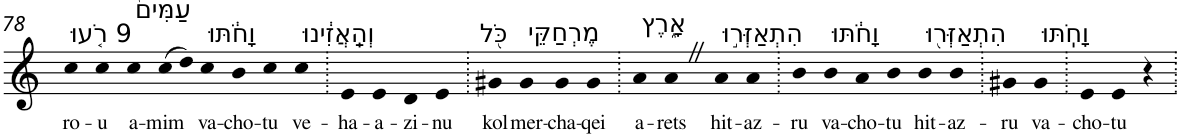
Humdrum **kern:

**kern	**text
*part1	*part1
*staff1	*staff1
*I"Piano	*
*I'Pno	*
!!LO:PB:g=z
*clefG2	*
*k[]	*
=78	=78
!LO:TX:a:t=9 רֹ֤עוּ	!
!	!LO:LY:b
4cc	ro-
!	!LO:LY:b
4cc	-u
!LO:TX:a:t=עַמִּים֙	!
!	!LO:LY:b
4cc	a-
!	!LO:LY:b
(8cc	-mim
8dd)	.
!LO:TX:a:t=וָחֹ֔תּוּ	!
!	!LO:LY:b
4cc	va-
!	!LO:LY:b
4b	-cho-
!	!LO:LY:b
4cc	-tu
!LO:TX:a:t=וְהַֽאֲזִ֔ינוּ	!
!	!LO:LY:b
4cc	ve-
=79.	=79.
!	!LO:LY:b
4e	-ha-
!	!LO:LY:b
4e	-a-
!	!LO:LY:b
4d	-zi-
!	!LO:LY:b
4e	-nu
=80.	=80.
!LO:TX:a:t=כֹּ֖ל	!
!	!LO:LY:b
4g#X	kol
!LO:TX:a:t=מֶרְחַקֵּי	!
!	!LO:LY:b
4g#	mer-
!	!LO:LY:b
4g#	-cha-
!	!LO:LY:b
4g#	-qei
=81.	=81.
!LO:TX:a:t=אָ֑רֶץ	!
!	!LO:LY:b
4a	a-
!	!LO:LY:b
4aZ	-rets
!LO:TX:a:t=הִתְאַזְּר֣וּ	!
!	!LO:LY:b
4a	hit-
!	!LO:LY:b
4a	-az-
=82.	=82.
!	!LO:LY:b
4b	-ru
!LO:TX:a:t=וָחֹ֔תּוּ	!
!	!LO:LY:b
4b	va-
!	!LO:LY:b
4a	-cho-
!	!LO:LY:b
4b	-tu
!LO:TX:a:t=הִתְאַזְּר֖וּ	!
!	!LO:LY:b
4b	hit-
!	!LO:LY:b
4b	-az-
=83.	=83.
!	!LO:LY:b
4g#X	-ru
!LO:TX:a:t=וָחֹֽתּוּ	!
!	!LO:LY:b
4g#	va-
=84.	=84.
!	!LO:LY:b
4e	-cho-
!	!LO:LY:b
4e	-tu
4r	.
=.	=.
*-	*-
